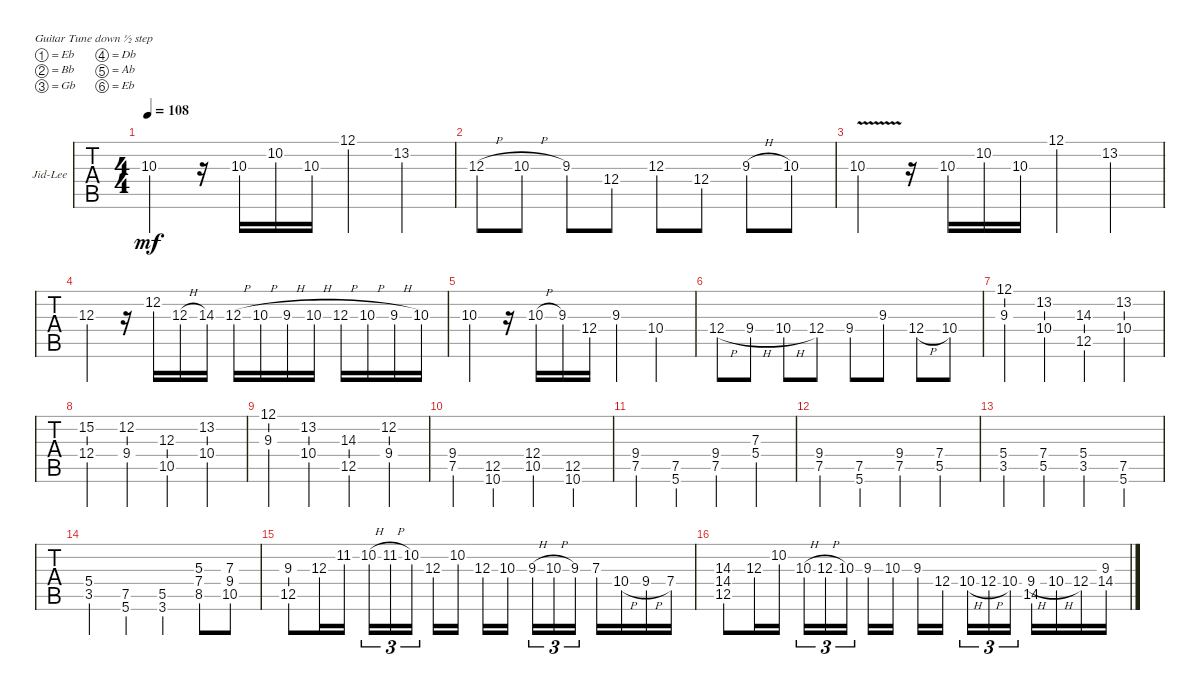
\defaultSystemsLayout 4
\bracketExtendMode groupsimilarinstruments
\firstSystemTrackNameOrientation horizontal
\otherSystemsTrackNameOrientation horizontal
\track ("Jid-Lee" "Jid-Lee") {instrument distortionguitar}
\staff {tabs}
\tuning (Eb4 Bb3 Gb3 Db3 Ab2 Eb2)
\ts (4 4)
\tempo 108
\clef g2
\ks c
10.3.4{dy mf} r.16 10.3.16 10.2.16 10.3.16 12.1.4 13.2.4 |
12.3{h}.8 10.3{h}.8 9.3.8 12.4.8 12.3.8 12.4.8 9.3{h}.8 10.3.8 |
10.3{v}.4 r.16 10.3.16 10.2.16 10.3.16 12.1.4 13.2.4 |
12.3.4 r.16 12.2.16 12.3{h}.16 14.3.16 12.3{h}.16 10.3{h}.16 9.3{h}.16 10.3{h}.16 12.3{h}.16 10.3{h}.16 9.3{h}.16 10.3.16 |
10.3.4 r.16 10.3{h}.16 9.3.16 12.4.16 9.3.4 10.4.4 |
12.4{h}.8 9.4{h}.8 10.4{h}.8 12.4.8 9.4.8 9.3.8 12.4{h}.8 10.4.8 |
(9.3 12.1).4 (10.4 13.2).4 (12.5 14.3).4 (10.4 13.2).4 |
(12.4 15.2).4 (9.4 12.2).4 (10.5 12.3).4 (10.4 13.2).4 |
(9.3 12.1).4 (10.4 13.2).4 (12.5 14.3).4 (9.4 12.2).4 |
(7.5 9.4).4 (10.6 12.5).4 (10.5 12.4).4 (10.6 12.5).4 |
(7.5 9.4).4 (5.6 7.5).4 (7.5 9.4).4 (5.4 7.3).4 |
(7.5 9.4).4 (5.6 7.5).4 (7.5 9.4).4 (5.5 7.4).4 |
(3.5 5.4).4 (5.5 7.4).4 (3.5 5.4).4 (5.6 7.5).4 |
(3.5 5.4).4 (5.6 7.5).4 (3.6 5.5).4 (8.5 7.4 5.3).8 (10.5 9.4 7.3).8 |
(12.5 9.3).8 12.3.16 11.2.16 10.2{h}.16{tu (3 2)} 11.2{h}.16{tu (3 2)} 10.2.16{tu (3 2)} 12.3.16 10.2.16 12.3.16 10.3.16 9.3{h}.16{tu (3 2)} 10.3{h}.16{tu (3 2)} 9.3.16{tu (3 2)} 7.3.16 10.4{h}.16 9.4{h}.16 7.4.16 |
(14.3 12.5 14.4).8 12.3.16 10.2.16 10.3{h}.16{tu (3 2)} 12.3{h}.16{tu (3 2)} 10.3.16{tu (3 2)} 9.3.16 10.3.16 9.3.16 12.4.16 10.4{h}.16{tu (3 2)} 12.4{h}.16{tu (3 2)} 10.4.16{tu (3 2)} (9.4{h} 14.5).16 10.4{h}.16 12.4.16 (9.3 14.4).16
